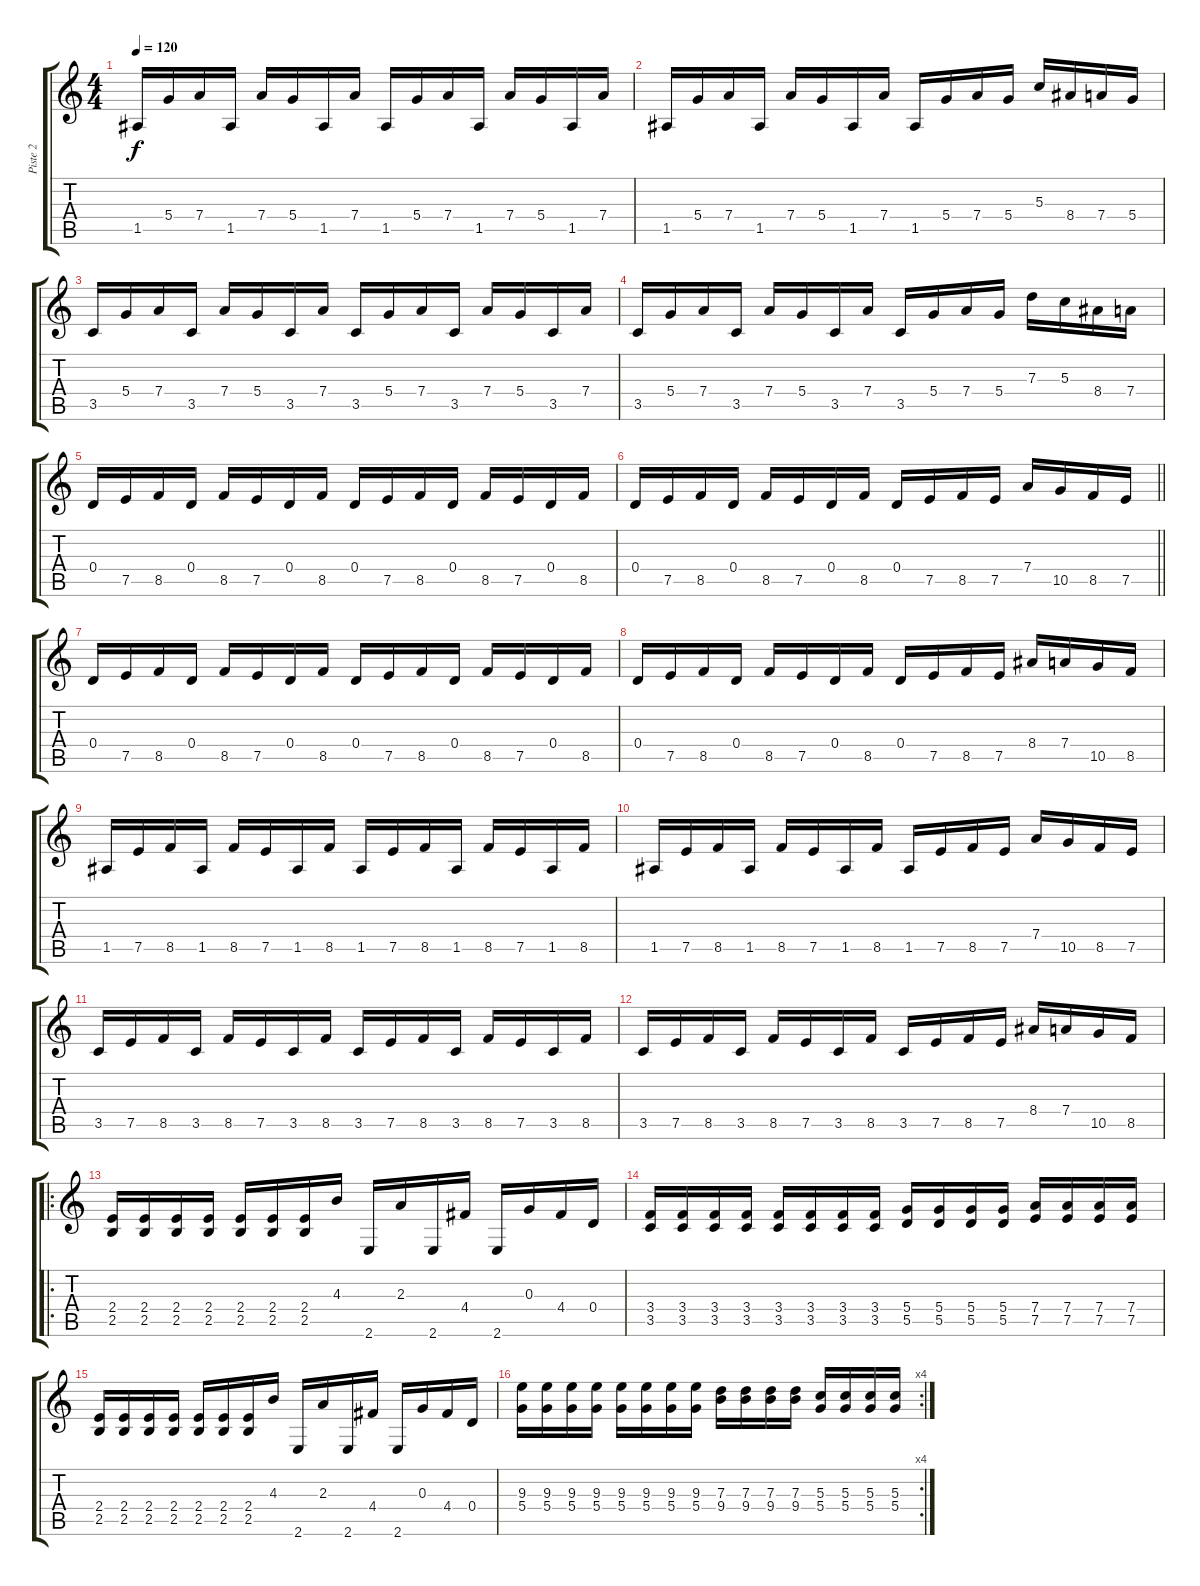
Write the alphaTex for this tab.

\track ("Piste 2" "Piste 2") {instrument distortionguitar}
\staff {score tabs}
\tuning (E4 B3 G3 D3 A2 D2) {hide}
\ts (4 4)
\tempo 120
\clef g2
\ks c
1.5.16{dy f} 5.4.16 7.4.16 1.5.16 7.4.16 5.4.16 1.5.16 7.4.16 1.5.16 5.4.16 7.4.16 1.5.16 7.4.16 5.4.16 1.5.16 7.4.16 |
1.5.16 5.4.16 7.4.16 1.5.16 7.4.16 5.4.16 1.5.16 7.4.16 1.5.16 5.4.16 7.4.16 5.4.16 5.3.16 8.4.16 7.4.16 5.4.16 |
3.5.16 5.4.16 7.4.16 3.5.16 7.4.16 5.4.16 3.5.16 7.4.16 3.5.16 5.4.16 7.4.16 3.5.16 7.4.16 5.4.16 3.5.16 7.4.16 |
3.5.16 5.4.16 7.4.16 3.5.16 7.4.16 5.4.16 3.5.16 7.4.16 3.5.16 5.4.16 7.4.16 5.4.16 7.3.16 5.3.16 8.4.16 7.4.16 |
0.4.16 7.5.16 8.5.16 0.4.16 8.5.16 7.5.16 0.4.16 8.5.16 0.4.16 7.5.16 8.5.16 0.4.16 8.5.16 7.5.16 0.4.16 8.5.16 |
\barLineRight lightlight
0.4.16 7.5.16 8.5.16 0.4.16 8.5.16 7.5.16 0.4.16 8.5.16 0.4.16 7.5.16 8.5.16 7.5.16 7.4.16 10.5.16 8.5.16 7.5.16 |
0.4.16 7.5.16 8.5.16 0.4.16 8.5.16 7.5.16 0.4.16 8.5.16 0.4.16 7.5.16 8.5.16 0.4.16 8.5.16 7.5.16 0.4.16 8.5.16 |
0.4.16 7.5.16 8.5.16 0.4.16 8.5.16 7.5.16 0.4.16 8.5.16 0.4.16 7.5.16 8.5.16 7.5.16 8.4.16 7.4.16 10.5.16 8.5.16 |
1.5.16 7.5.16 8.5.16 1.5.16 8.5.16 7.5.16 1.5.16 8.5.16 1.5.16 7.5.16 8.5.16 1.5.16 8.5.16 7.5.16 1.5.16 8.5.16 |
1.5.16 7.5.16 8.5.16 1.5.16 8.5.16 7.5.16 1.5.16 8.5.16 1.5.16 7.5.16 8.5.16 7.5.16 7.4.16 10.5.16 8.5.16 7.5.16 |
3.5.16 7.5.16 8.5.16 3.5.16 8.5.16 7.5.16 3.5.16 8.5.16 3.5.16 7.5.16 8.5.16 3.5.16 8.5.16 7.5.16 3.5.16 8.5.16 |
3.5.16 7.5.16 8.5.16 3.5.16 8.5.16 7.5.16 3.5.16 8.5.16 3.5.16 7.5.16 8.5.16 7.5.16 8.4.16 7.4.16 10.5.16 8.5.16 |
\ro
(2.4 2.5).16 (2.4 2.5).16 (2.4 2.5).16 (2.4 2.5).16 (2.4 2.5).16 (2.4 2.5).16 (2.4 2.5).16 4.3.16 2.6.16 2.3.16 2.6.16 4.4.16 2.6.16 0.3.16 4.4.16 0.4.16 |
(3.4 3.5).16 (3.4 3.5).16 (3.4 3.5).16 (3.4 3.5).16 (3.4 3.5).16 (3.4 3.5).16 (3.4 3.5).16 (3.4 3.5).16 (5.4 5.5).16 (5.4 5.5).16 (5.4 5.5).16 (5.4 5.5).16 (7.4 7.5).16 (7.4 7.5).16 (7.4 7.5).16 (7.4 7.5).16 |
(2.4 2.5).16 (2.4 2.5).16 (2.4 2.5).16 (2.4 2.5).16 (2.4 2.5).16 (2.4 2.5).16 (2.4 2.5).16 4.3.16 2.6.16 2.3.16 2.6.16 4.4.16 2.6.16 0.3.16 4.4.16 0.4.16 |
\rc 4
(9.3 5.4).16 (9.3 5.4).16 (9.3 5.4).16 (9.3 5.4).16 (9.3 5.4).16 (9.3 5.4).16 (9.3 5.4).16 (9.3 5.4).16 (7.3 9.4).16 (7.3 9.4).16 (7.3 9.4).16 (7.3 9.4).16 (5.3 5.4).16 (5.3 5.4).16 (5.3 5.4).16 (5.3 5.4).16
